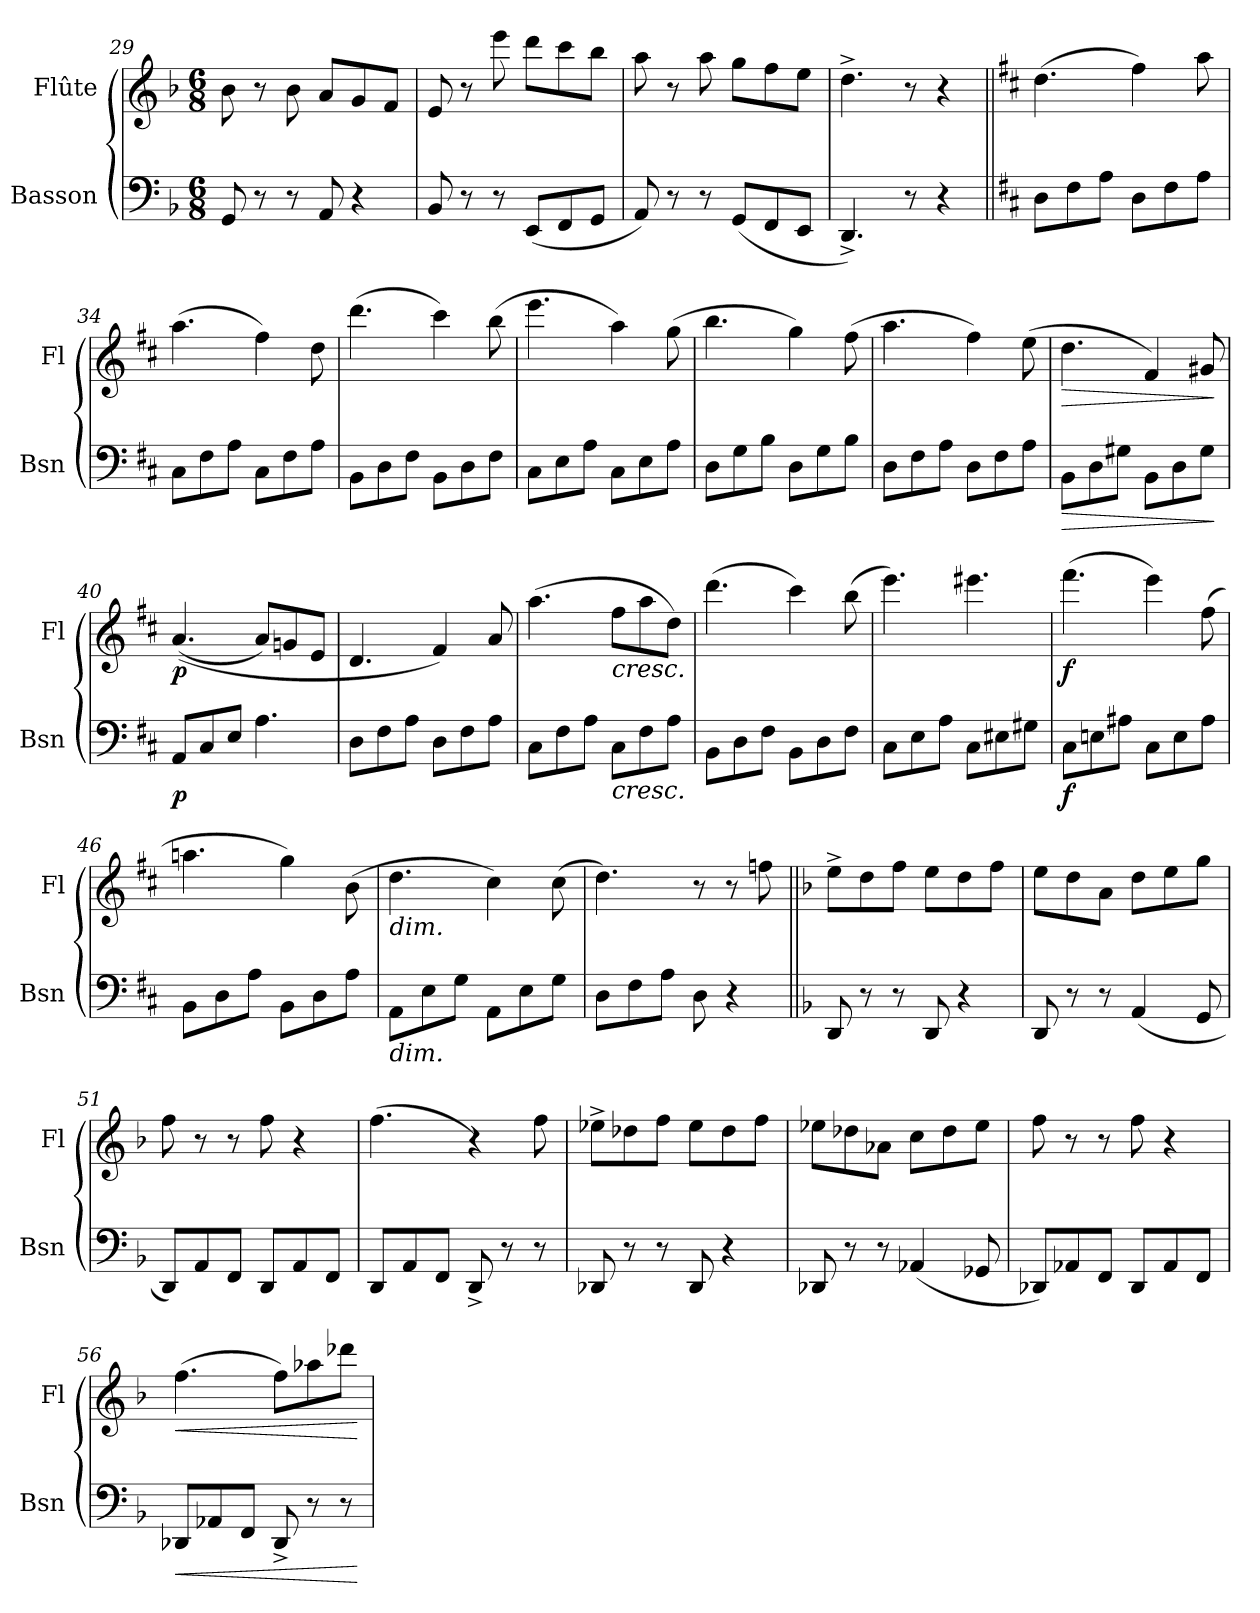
**kern	**dynam	**kern	**dynam
*part2	*part2	*part1	*part1
*staff2	*staff2	*staff1	*staff1
*I"Basson	*	*I"Flûte	*
*I'Bsn	*	*I'Fl	*
!!LO:PB:g=z
*clefF4	*	*clefG2	*
*k[b-]	*	*k[b-]	*
*M6/8	*	*M6/8	*
=29	=29	=29	=29
8GG/	.	8b-\	.
8r	.	8r	.
8r	.	8b-\	.
8AA/	.	8a/L	.
4r	.	8g/	.
.	.	8f/J	.
=30	=30	=30	=30
8BB-/	.	8e/	.
8r	.	8r	.
8r	.	8eee\	.
(<8EE/L	.	8ddd\L	.
8FF/	.	8ccc\	.
8GG/J	.	8bb-\J	.
=31	=31	=31	=31
8AA/)	.	8aa\	.
8r	.	8r	.
8r	.	8aa\	.
(<8GG/L	.	8gg\L	.
8FF/	.	8ff\	.
8EE/J	.	8ee\J	.
=32	=32	=32	=32
4.DD^/)	.	4.dd^\	.
8r	.	8r	.
4r	.	4r	.
=33||	=33||	=33||	=33||
*k[f#c#]	*	*k[f#c#]	*
8D\L	.	(>4.dd\	.
8F#\	.	.	.
8A\J	.	.	.
8D\L	.	4ff#\)	.
8F#\	.	.	.
8A\J	.	8aa\	.
=34	=34	=34	=34
8C#\L	.	(>4.aa\	.
8F#\	.	.	.
8A\J	.	.	.
8C#\L	.	4ff#\)	.
8F#\	.	.	.
8A\J	.	8dd\	.
=35	=35	=35	=35
8BB\L	.	(>4.ddd\	.
8D\	.	.	.
8F#\J	.	.	.
8BB\L	.	4ccc#\)	.
8D\	.	.	.
8F#\J	.	(>8bb\	.
!!LO:LB:g=z
=36	=36	=36	=36
8C#\L	.	4.eee\	.
8E\	.	.	.
8A\J	.	.	.
8C#\L	.	4aa\)	.
8E\	.	.	.
8A\J	.	(>8gg\	.
=37	=37	=37	=37
8D\L	.	4.bb\	.
8G\	.	.	.
8B\J	.	.	.
8D\L	.	4gg\)	.
8G\	.	.	.
8B\J	.	(>8ff#\	.
=38	=38	=38	=38
8D\L	.	4.aa\	.
8F#\	.	.	.
8A\J	.	.	.
8D\L	.	4ff#\)	.
8F#\	.	.	.
8A\J	.	(>8ee\	.
=39	=39	=39	=39
!	!LO:HP:b	!	!LO:HP:b
8BB\L	>	4.dd\	>
8D\	.	.	.
8G#X\J	.	.	.
8BB\L	.	4f#/)	.
8D\	.	.	.
8G#\J	.	8g#X/	.
.	]	.	]
=40	=40	=40	=40
!	!LO:DY:b	!	!LO:DY:b
8AA/L	p	(<(>4.a/	p
8C#/	.	.	.
8E/J	.	.	.
4.A\	.	8a/L)	.
.	.	8gn/	.
.	.	8e/J	.
=41	=41	=41	=41
8D\L	.	4.d/	.
8F#\	.	.	.
8A\J	.	.	.
8D\L	.	4f#/)	.
8F#\	.	.	.
8A\J	.	8a/	.
=42	=42	=42	=42
8C#\L	.	(>4.aa\	.
8F#\	.	.	.
8A\J	.	.	.
!	!	!LO:TX:b:i:t=cresc.	!
!LO:TX:b:i:t=cresc.	!	!	!
8C#\L	.	8ff#\L	.
8F#\	.	8aa\	.
8A\J	.	8dd\J)	.
!!LO:LB:g=z
=43	=43	=43	=43
8BB\L	.	(>4.ddd\	.
8D\	.	.	.
8F#\J	.	.	.
8BB\L	.	4ccc#\)	.
8D\	.	.	.
8F#\J	.	(>8bb\	.
=44	=44	=44	=44
8C#\L	.	4.eee\)	.
8E\	.	.	.
8A\J	.	.	.
8C#\L	.	4.eee#X\	.
8E#X\	.	.	.
8G#X\J	.	.	.
=45	=45	=45	=45
!	!LO:DY:b	!	!LO:DY:b
8C#\L	f	(>4.fff#\	f
8En\	.	.	.
8A#X\J	.	.	.
8C#\L	.	4eee\)	.
8E\	.	.	.
8A#\J	.	(>8ff#\	.
=46	=46	=46	=46
8BB\L	.	4.aan\	.
8D\	.	.	.
8A\J	.	.	.
8BB\L	.	4gg\)	.
8D\	.	.	.
8A\J	.	(>8b\	.
=47	=47	=47	=47
!	!	!LO:TX:b:i:t=dim.	!
!LO:TX:b:i:t=dim.	!	!	!
8AA\L	.	4.dd\	.
8E\	.	.	.
8G\J	.	.	.
8AA\L	.	4cc#\)	.
8E\	.	.	.
8G\J	.	(>8cc#\	.
=48	=48	=48	=48
8D\L	.	4.dd\)	.
8F#\	.	.	.
8A\J	.	.	.
8D\	.	8r	.
4r	.	8r	.
.	.	8ffn\	.
!!LO:LB:g=z
=49||	=49||	=49||	=49||
*k[b-]	*	*k[b-]	*
8DD/	.	8ee^\L	.
8r	.	8dd\	.
8r	.	8ff\J	.
8DD/	.	8ee\L	.
4r	.	8dd\	.
.	.	8ff\J	.
=50	=50	=50	=50
8DD/	.	8ee\L	.
8r	.	8dd\	.
8r	.	8a\J	.
(<4AA/	.	8dd\L	.
.	.	8ee\	.
8GG/	.	8gg\J	.
=51	=51	=51	=51
8DD/L)	.	8ff\	.
8AA/	.	8r	.
8FF/J	.	8r	.
8DD/L	.	8ff\	.
8AA/	.	4r	.
8FF/J	.	.	.
=52	=52	=52	=52
8DD/L	.	(>4.ff\	.
8AA/	.	.	.
8FF/J	.	.	.
8DD^/	.	4r)	.
8r	.	.	.
8r	.	8ff\	.
=53	=53	=53	=53
8DD-X/	.	8ee-X^\L	.
8r	.	8dd-X\	.
8r	.	8ff\J	.
8DD-/	.	8ee-\L	.
4r	.	8dd-\	.
.	.	8ff\J	.
=54	=54	=54	=54
8DD-X/	.	8ee-X\L	.
8r	.	8dd-X\	.
8r	.	8a-X\J	.
(<4AA-X/	.	8cc\L	.
.	.	8dd-\	.
8GG-X/	.	8ee-\J	.
!!LO:LB:g=z
=55	=55	=55	=55
8DD-X/L)	.	8ff\	.
8AA-X/	.	8r	.
8FF/J	.	8r	.
8DD-/L	.	8ff\	.
8AA-/	.	4r	.
8FF/J	.	.	.
=56	=56	=56	=56
!	!LO:HP:b	!	!LO:HP:b
8DD-X/L	<	(>4.ff\	<
8AA-X/	.	.	.
8FF/J	.	.	.
8DD-^/	.	8ff\L)	.
8r	.	8aa-X\	.
8r	.	8ddd-X\J	.
.	[	.	[
=	=	=	=
*-	*-	*-	*-
